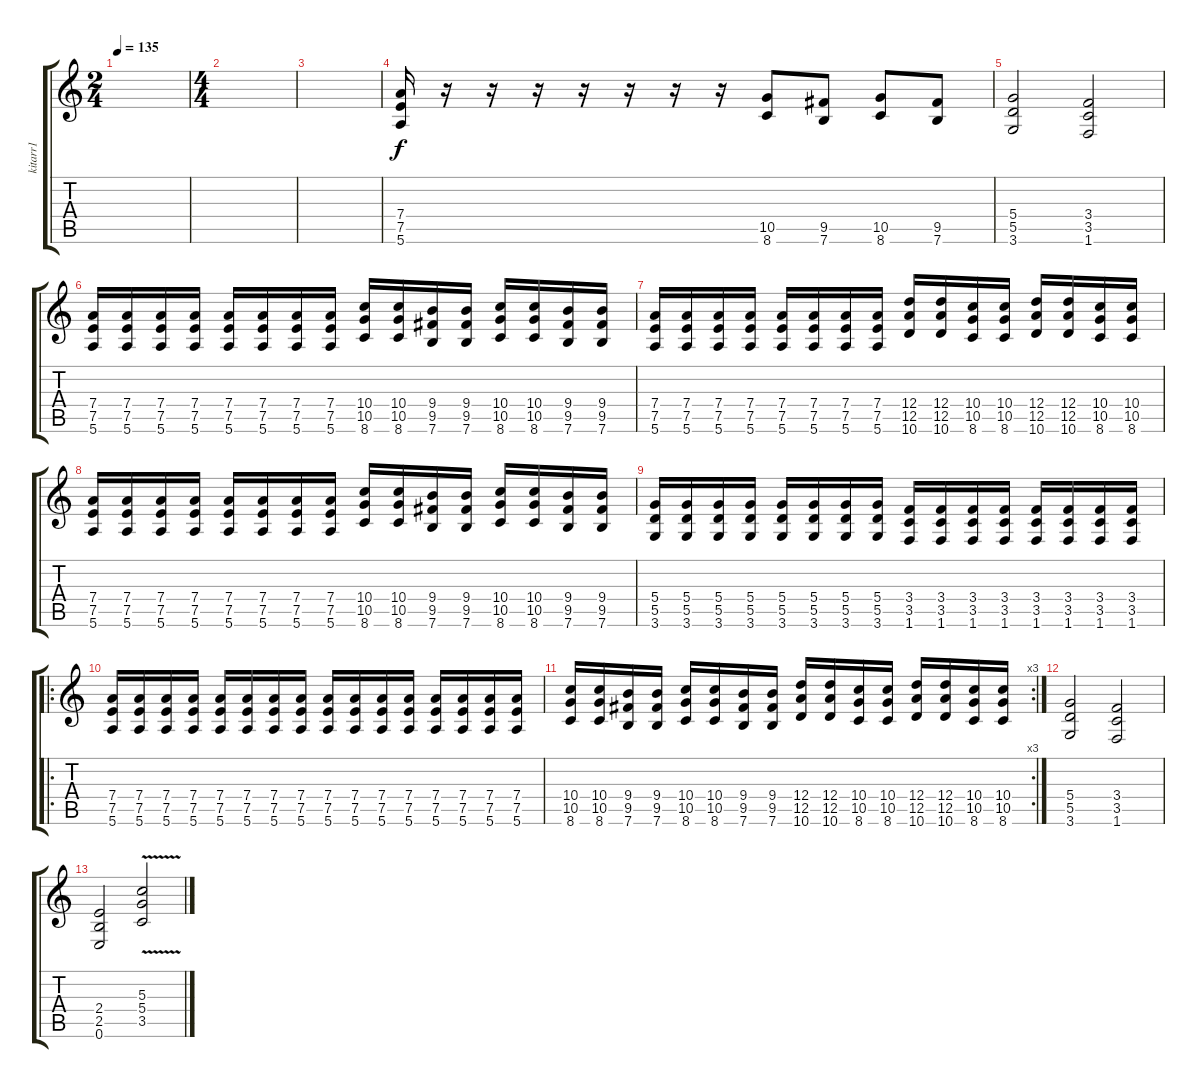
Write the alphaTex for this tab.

\track ("kitarr1" "kitarr1") {instrument distortionguitar}
\staff {score tabs}
\tuning (E4 B3 G3 D3 A2 E2) {hide}
\ts (2 4)
\tempo 135
\clef g2
\ks c
|
\ts (4 4)
|
|
(7.4 7.5 5.6).16 r.16 r.16 r.16 r.16 r.16 r.16 r.16 (10.5 8.6).8 (9.5 7.6).8 (10.5 8.6).8 (9.5 7.6).8 |
(5.4 5.5 3.6).2 (3.4 3.5 1.6).2 |
(7.4 7.5 5.6).16 (7.4 7.5 5.6).16 (7.4 7.5 5.6).16 (7.4 7.5 5.6).16 (7.4 7.5 5.6).16 (7.4 7.5 5.6).16 (7.4 7.5 5.6).16 (7.4 7.5 5.6).16 (10.4 10.5 8.6).16 (10.4 10.5 8.6).16 (9.4 9.5 7.6).16 (9.4 9.5 7.6).16 (10.4 10.5 8.6).16 (10.4 10.5 8.6).16 (9.4 9.5 7.6).16 (9.4 9.5 7.6).16 |
(7.4 7.5 5.6).16 (7.4 7.5 5.6).16 (7.4 7.5 5.6).16 (7.4 7.5 5.6).16 (7.4 7.5 5.6).16 (7.4 7.5 5.6).16 (7.4 7.5 5.6).16 (7.4 7.5 5.6).16 (12.4 12.5 10.6).16 (12.4 12.5 10.6).16 (10.4 10.5 8.6).16 (10.4 10.5 8.6).16 (12.4 12.5 10.6).16 (12.4 12.5 10.6).16 (10.4 10.5 8.6).16 (10.4 10.5 8.6).16 |
(7.4 7.5 5.6).16 (7.4 7.5 5.6).16 (7.4 7.5 5.6).16 (7.4 7.5 5.6).16 (7.4 7.5 5.6).16 (7.4 7.5 5.6).16 (7.4 7.5 5.6).16 (7.4 7.5 5.6).16 (10.4 10.5 8.6).16 (10.4 10.5 8.6).16 (9.4 9.5 7.6).16 (9.4 9.5 7.6).16 (10.4 10.5 8.6).16 (10.4 10.5 8.6).16 (9.4 9.5 7.6).16 (9.4 9.5 7.6).16 |
(5.4 5.5 3.6).16 (5.4 5.5 3.6).16 (5.4 5.5 3.6).16 (5.4 5.5 3.6).16 (5.4 5.5 3.6).16 (5.4 5.5 3.6).16 (5.4 5.5 3.6).16 (5.4 5.5 3.6).16 (3.4 3.5 1.6).16 (3.4 3.5 1.6).16 (3.4 3.5 1.6).16 (3.4 3.5 1.6).16 (3.4 3.5 1.6).16 (3.4 3.5 1.6).16 (3.4 3.5 1.6).16 (3.4 3.5 1.6).16 |
\ro
(7.4 7.5 5.6).16 (7.4 7.5 5.6).16 (7.4 7.5 5.6).16 (7.4 7.5 5.6).16 (7.4 7.5 5.6).16 (7.4 7.5 5.6).16 (7.4 7.5 5.6).16 (7.4 7.5 5.6).16 (7.4 7.5 5.6).16 (7.4 7.5 5.6).16 (7.4 7.5 5.6).16 (7.4 7.5 5.6).16 (7.4 7.5 5.6).16 (7.4 7.5 5.6).16 (7.4 7.5 5.6).16 (7.4 7.5 5.6).16 |
\rc 3
(10.4 10.5 8.6).16 (10.4 10.5 8.6).16 (9.4 9.5 7.6).16 (9.4 9.5 7.6).16 (10.4 10.5 8.6).16 (10.4 10.5 8.6).16 (9.4 9.5 7.6).16 (9.4 9.5 7.6).16 (12.4 12.5 10.6).16 (12.4 12.5 10.6).16 (10.4 10.5 8.6).16 (10.4 10.5 8.6).16 (12.4 12.5 10.6).16 (12.4 12.5 10.6).16 (10.4 10.5 8.6).16 (10.4 10.5 8.6).16 |
(5.4 5.5 3.6).2 (3.4 3.5 1.6).2 |
(2.4 2.5 0.6).2 (5.3 5.4 3.5{v}).2
